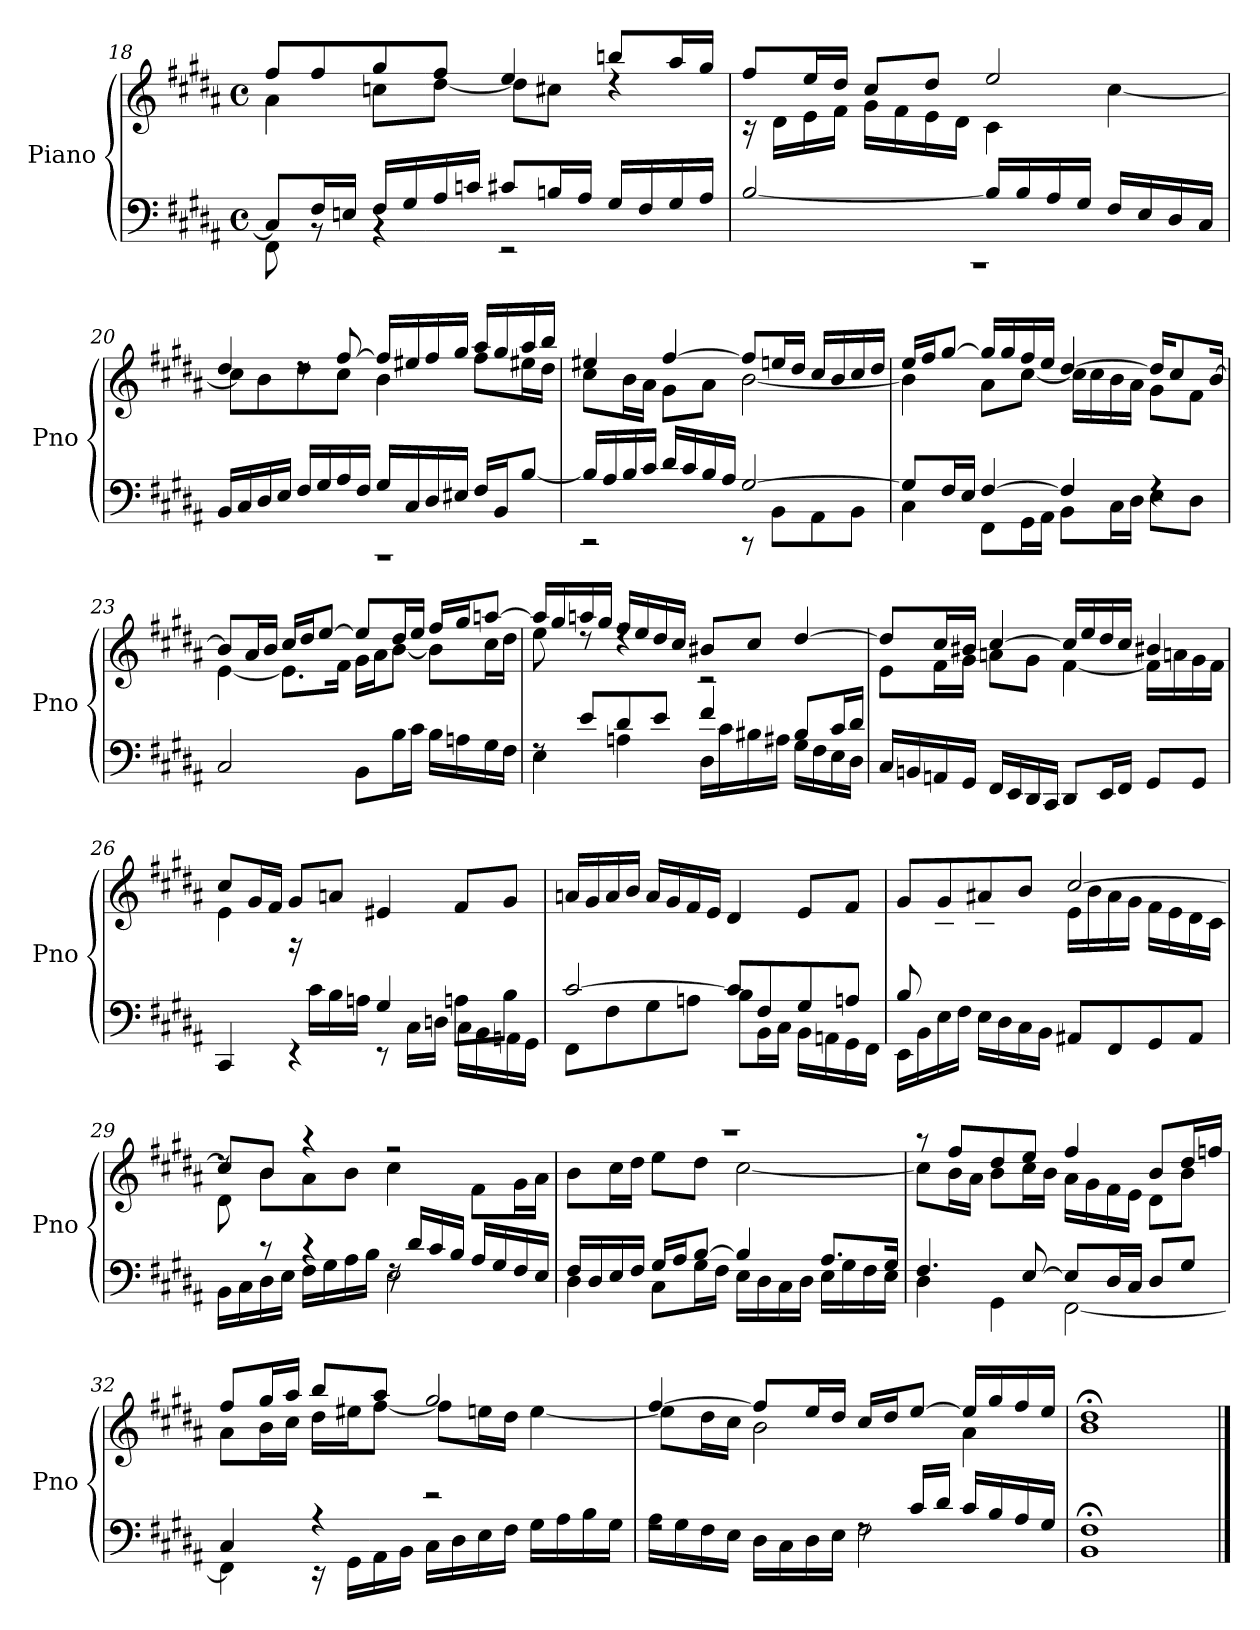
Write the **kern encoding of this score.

**kern	**kern
*part1	*part1
*staff2	*staff1
*I"Piano	*
*I'Pno	*
*clefF4	*clefG2
*k[f#c#g#d#a#]	*k[f#c#g#d#a#]
*M4/4	*M4/4
*met(c)	*met(c)
=18	=18
*^	*^
8C#/L]	8FF#\	8ff#/L	4a#\
16F#/L	8rBB	8ff#/	.
16En/JJ	.	.	.
16F#/LL	4rBB	8gg#/	8ccni\L
16G#/	.	.	.
16A#/	.	8ff#/J	[8dd#\J
16cni/JJ	.	.	.
8c#/L	2r	4ee/	8dd#\L]
16Bn/L	.	.	8cc#\J
16A#/JJ	.	.	.
16G#/LL	.	8bbn/L	4rdd
16F#/	.	.	.
16G#/	.	16aa#/L	.
16A#/JJ	.	16gg#/JJ	.
!!LO:LB:g=z	!!
=19	=19	=19	=19
1rCC	[2B/	8ff#/L	16r
.	.	.	16d#\LL
.	.	16ee/L	16e\
.	.	16dd#/JJ	16f#\JJ
.	.	8cc#/L	16g#\LL
.	.	.	16f#\
.	.	8dd#/J	16e\
.	.	.	16d#\JJ
.	16B/LL]	2ee/	4c#\
.	16B/	.	.
.	16A#/	.	.
.	16G#/JJ	.	.
.	16F#/LL	.	[4cc#\
.	16E/	.	.
.	16D#/	.	.
.	16C#/JJ	.	.
!!LO:LB:g=z	!!
=20	=20	=20	=20
1rAAA	16BB/LL	4dd#/	8cc#\L]
.	16C#/	.	.
.	16D#/	.	8b\
.	16E/JJ	.	.
.	16F#/LL	8rdd	8dd#\
.	16G#/	.	.
.	16A#/	[8ff#/	8cc#\J
.	16F#/JJ	.	.
.	16G#/LL	16ff#/LL]	4b\
.	16C#/	16ee#X/	.
.	16D#/	16ff#/	.
.	16E#X/JJ	16gg#/JJ	.
.	16F#/LL	16aa#/LL	8ff#\L
.	16BB/J	16gg#/	.
.	[8B/J	16aa#/	16ee#X\L
.	.	16bb/JJ	16dd#\JJ
=21	=21	=21	=21
2rCC	16B/LL]	4ee#X/	8cc#\L
.	16A#/	.	.
.	16B/	.	16b\L
.	16c#/JJ	.	16a#\JJ
.	16d#/LL	[4ff#/	8g#\L
.	16c#/	.	.
.	16B/	.	8a#\J
.	16A#/JJ	.	.
[2G#/	8rCC	8ff#/L]	[2b\
.	8BB\L	16een/L	.
.	.	16dd#/JJ	.
.	8AA#\	16cc#/LL	.
.	.	16b/	.
.	8BB\J	16cc#/	.
.	.	16dd#/JJ	.
!!LO:LB:g=z	!!
=22	=22	=22	=22
8G#/L]	4C#\	16ee/LL	4b\]
.	.	16ff#/J	.
16F#/L	.	[8gg#/J	.
16E/JJ	.	.	.
[4F#/	8FF#\L	16gg#/LL]	8a#\L
.	.	16gg#/	.
.	16GG#\L	16ff#/	[8cc#\J
.	16AA#\JJ	16ee/JJ	.
4F#/]	8BB\L	[4dd#/	16cc#\LL]
.	.	.	16cc#\
.	16C#\L	.	16b\
.	16D#\JJ	.	16a#\JJ
4rF	8E\L	16dd#/KL]	8g#\L
.	.	8cc#/	.
.	8D#\J	.	8f#\J
.	.	[16b/Jk	.
*v	*v	*	*
!!LO:PB:g=z	!!
=23	=23	=23
2C#/	8b/L]	[4e\
.	16a#/L	.
.	16b/JJ	.
.	16cc#/LL	8.e\L]
.	16dd#/J	.
.	[8ee/J	.
.	.	16f#\Jk
8BB\L	8ee/L]	16g#\LL
.	.	16a#\J
16B\L	16dd#/L	[8b\J
16c#\JJ	16ee/JJ	.
16B\LL	16ff#/LL	8b\L]
16An\	16gg#/J	.
16G#\	[8aan/J	16cc#\L
16F#\JJ	.	16dd#\JJ
=24	=24	=24
*^	*	*
8rF	4E\	16aa/LL]	8ee\
.	.	16gg#/	.
8e/L	.	16aan/	8rdd
.	.	16gg#/JJ	.
8d#/	4An\	16ff#/LL	4rdd
.	.	16ee/	.
8e/J	.	16dd#/	.
.	.	16cc#/JJ	.
4f#/	16D#\LL	8b#X/L	2r
.	16c#\	.	.
.	16B#X\	8cc#/J	.
.	16A#X\JJ	.	.
8B#/L	16G#\LL	[4dd#/	.
.	16F#\	.	.
16c#/L	16E\	.	.
16d#/JJ	16D#\JJ	.	.
*v	*v	*	*
!!LO:LB:g=z	!!
=25	=25	=25
16C#/LL	8dd#/L]	8e\L
16BBn/	.	.
16AAn/	16cc#/L	16f#\L
16GG#/JJ	16b#X/JJ	16g#\JJ
16FF#/LL	[4cc#/	8an\L
16EE/	.	.
16DD#/	.	8g#\J
16CC#/JJ	.	.
8DD#/L	16cc#/LL]	[4f#\
.	16ee/	.
16EE/L	16dd#/	.
16FF#/JJ	16cc#/JJ	.
8GG#/L	4b#X/	16f#\LL]
.	.	16an\
8GG#/J	.	16g#\
.	.	16f#\JJ
!!LO:PB:g=z	!!
=26	=26	=26
*^	*	*
4ryy	4CC#/	8cc#/L	4e\
.	.	16g#/L	.
.	.	16f#/JJ	.
16ryy	4r	8g#/L	16rF
16c#\LL	.	.	2ryy
16B\	.	8an/J	.
16An\JJ	.	.	.
4G#/	8r	4e#X/	.
.	16C#\LL	.	.
.	16Dn\JJ	.	.
8An\L	16C#\LL	8f#/L	.
.	16BB\	.	8.ryy
8B\J	16AAn\	8g#/J	.
.	16GG#\JJ	.	.
*	*	*v	*v
=27	=27	=27
[2c#/	8FF#\L	16an/LL
.	.	16g#/
.	8F#\	16a/
.	.	16b/JJ
.	8G#\	16a/LL
.	.	16g#/
.	8An\J	16f#/
.	.	16e/JJ
8c#/L]	8B\L	4d#/
8F#/	16BB\L	.
.	16C#\JJ	.
8G#/	16BB\LL	8e/L
.	16AAn\	.
8An/J	16GG#\	8f#/J
.	16FF#\JJ	.
!!LO:LB:g=z
=28	=28	=28
*	*	*^
8B/L	16EE\LL	8g#/L	8ryy
.	16BB\	.	.
2..ryy	16E\	8g#/	8B\
.	16F#\JJ	.	.
.	16E\LL	8a#X/	8c#\
.	16D#\	.	.
.	16C#\	8b/J	8d#\J
.	16BB\JJ	.	.
.	8AA#X/L	[2cc#/	16e\LL
.	.	.	16b\
.	8FF#/	.	16a#\
.	.	.	16g#\JJ
.	8GG#/	.	16f#\LL
.	.	.	16e\
.	8AA#/J	.	16d#\
.	.	.	16c#\JJ
!!LO:LB:g=z
=29	=29	=29	=29
*	*	*	*^
8ryy	16BB\LL	8cc#/L]	8rdd	8d#\
.	16C#\	.	.	.
8rc	16D#\	8b/J	8b\L	2..ryy
.	16E\JJ	.	.	.
4rc	16F#\LL	4r	8a#\	.
.	16G#\	.	.	.
.	16A#\	.	8b\J	.
.	16B\JJ	.	.	.
16rF	2E\	2r	4cc#\	.
16d#/LL	.	.	.	.
16c#/	.	.	.	.
16B/JJ	.	.	.	.
16A#/LL	.	.	8f#\L	.
16G#/	.	.	.	.
16F#/	.	.	16g#\L	.
16E/JJ	.	.	16a#\JJ	.
*	*	*	*v	*v
=30	=30	=30	=30
16F#/LL	4D#\	1r	8b\L
16D#/	.	.	.
16E/	.	.	16cc#\L
16F#/JJ	.	.	16dd#\JJ
16G#/LL	8C#\L	.	8ee\L
16A#/J	.	.	.
[8B/J	16G#\L	.	8dd#\J
.	16F#\JJ	.	.
4B/]	16E\LL	.	[2cc#\
.	16D#\	.	.
.	16C#\	.	.
.	16D#\JJ	.	.
8.A#/L	16E\LL	.	.
.	16G#\	.	.
.	16F#\	.	.
16G#/Jk	16E\JJ	.	.
=31	=31	=31	=31
4.F#/	4D#\	8r	8cc#\L]
.	.	8ff#/L	16b\L
.	.	.	16a#\JJ
.	4GG#\	8dd#/	8b\L
[8E/	.	8ee/J	16cc#\L
.	.	.	16b\JJ
8E/L]	[2FF#\	4ff#/	16a#\LL
.	.	.	16g#\
16D#/L	.	.	16f#\
16C#/JJ	.	.	16e\JJ
8D#/L	.	8b/L	8d#\L
8G#/J	.	16dd#/L	8b\J
.	.	16ffni/JJ	.
!!LO:LB:g=z	!!
=32	=32	=32	=32
4C#/	4FF#\]	8ff#/L	8a#\L
.	.	16gg#/L	16b\L
.	.	16aa#/JJ	16cc#\JJ
4r	16r	8bb/L	16dd#\LL
.	16GG#\LL	.	16ee#X\J
.	16AA#\	8aa#/J	[8ff#\J
.	16BB\JJ	.	.
2r	16C#\LL	2gg#/	8ff#\L]
.	16D#\	.	.
.	16E\	.	16een\L
.	16F#\JJ	.	16dd#\JJ
.	16G#\LL	.	[4ee\
.	16A#\	.	.
.	16B\	.	.
.	16G#\JJ	.	.
=33	=33	=33	=33
2rF	16A#\LL	[4ff#/	8ee\L]
.	16G#\	.	.
.	16F#\	.	16dd#\L
.	16E\JJ	.	16cc#\JJ
.	16D#\LL	8ff#/L]	2b\
.	16C#\	.	.
.	16D#\	16ee/L	.
.	16E\JJ	16dd#/JJ	.
8rF	2F#\	16cc#/LL	.
.	.	16dd#/J	.
16c#/LL	.	[8ee/J	.
16d#/JJ	.	.	.
16c#/LL	.	16ee/LL]	4a#\
16B/	.	16gg#/	.
16A#/	.	16ff#/	.
16G#/JJ	.	16ee/JJ	.
*v	*v	*	*
*	*v	*v
=34	=34
1BB; 1F#;	1b;< 1dd#;<
==	==
*-	*-
